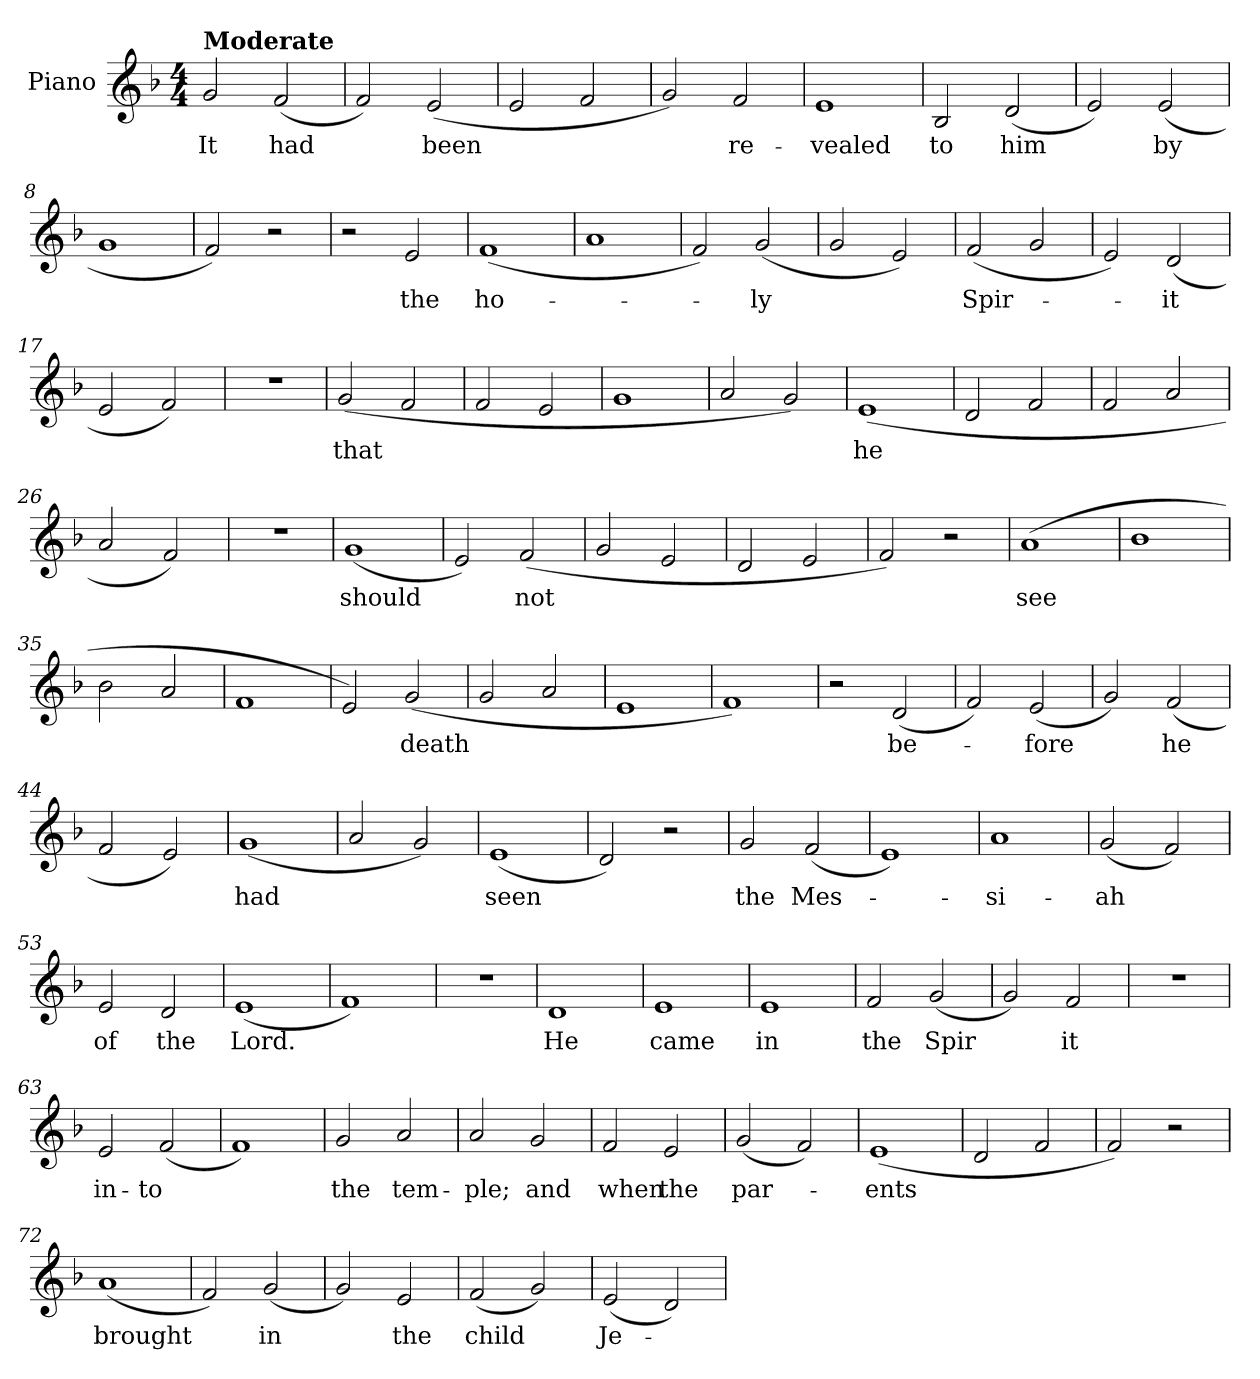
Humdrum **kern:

**kern	**text
*part1	*part1
*staff1	*staff1
*I"Piano	*
*I'Pno.	*
*clefG2	*
*k[b-]	*
*M4/4	*
*MM120	*
=1	=1
!LO:TX:a:B:t=Moderate	!
!	!LO:LY:b
2g/	It
!	!LO:LY:b
(<2f/	had
=2	=2
2f/)	.
!	!LO:LY:b
(>2e/	been
=3	=3
2e/	.
2f/	.
=4	=4
2g/)	.
!	!LO:LY:b
2f/	re-
=5	=5
!	!LO:LY:b
1e	-vealed
=6	=6
!	!LO:LY:b
2B-/	to
!	!LO:LY:b
(>2d/	him
=7	=7
2e/)	.
!	!LO:LY:b
(>2e/	by
=8	=8
1g	.
=9	=9
2f/)	.
2r	.
=10	=10
2r	.
!	!LO:LY:b
2e/	the
=11	=11
!	!LO:LY:b
(>1f	ho-
=12	=12
1a	.
=13	=13
2f/)	.
!	!LO:LY:b
(<2g/	-ly
=14	=14
2g/	.
2e/)	.
!!LO:LB:g=z
=15	=15
!	!LO:LY:b
(>2f/	Spir-
2g/	.
!!LO:LB:g=z
=16	=16
2e/)	.
!	!LO:LY:b
(>2d/	-it
=17	=17
2e/	.
2f/)	.
=18	=18
1r	.
=19	=19
!	!LO:LY:b
(<2g/	that
2f/	.
=20	=20
2f/	.
2e/	.
=21	=21
1g	.
=22	=22
2a/	.
2g/)	.
=23	=23
!	!LO:LY:b
(<1e	he
=24	=24
2d/	.
2f/	.
=25	=25
2f/	.
2a/	.
=26	=26
2a/	.
2f/)	.
=27	=27
1r	.
=28	=28
!	!LO:LY:b
(<1g	should
=29	=29
2e/)	.
!	!LO:LY:b
(>2f/	not
=30	=30
2g/	.
2e/	.
=31	=31
2d/	.
2e/	.
!!LO:LB:g=z
=32	=32
2f/)	.
2r	.
=33	=33
!	!LO:LY:b
(>1a	see
=34	=34
1b-	.
=35	=35
2b-\	.
2a/	.
=36	=36
1f	.
=37	=37
2e/)	.
!	!LO:LY:b
(>2g/	death
=38	=38
2g/	.
2a/	.
=39	=39
1e	.
=40	=40
1f)	.
=41	=41
2r	.
!	!LO:LY:b
(>2d/	be-
=42	=42
2f/)	.
!	!LO:LY:b
(>2e/	-fore
=43	=43
2g/)	.
!	!LO:LY:b
(<2f/	he
=44	=44
2f/	.
2e/)	.
=45	=45
!	!LO:LY:b
(>1g	had
=46	=46
2a/	.
2g/)	.
=47	=47
!	!LO:LY:b
(<1e	seen
!!LO:LB:g=z
=48	=48
2d/)	.
2r	.
=49	=49
!	!LO:LY:b
2g/	the
!	!LO:LY:b
(<2f/	Mes-
=50	=50
1e)	.
=51	=51
!	!LO:LY:b
1a	-si-
=52	=52
!	!LO:LY:b
(<2g/	-ah
2f/)	.
=53	=53
!	!LO:LY:b
2e/	of
!	!LO:LY:b
2d/	the
=54	=54
!	!LO:LY:b
(>1e	Lord.
=55	=55
1f)	.
=56	=56
1r	.
=57	=57
!	!LO:LY:b
1d	He
=58	=58
!	!LO:LY:b
1e	came
=59	=59
!	!LO:LY:b
1e	in
=60	=60
!	!LO:LY:b
2f/	the
!	!LO:LY:b
(<2g/	Spir
=61	=61
2g/)	.
!	!LO:LY:b
2f/	it
!!LO:LB:g=z
=62	=62
1r	.
!!LO:LB:g=z
=63	=63
!	!LO:LY:b
2e/	in-
!	!LO:LY:b
(>2f/	-to
=64	=64
1f)	.
=65	=65
!	!LO:LY:b
2g/	the
!	!LO:LY:b
2a/	tem-
=66	=66
!	!LO:LY:b
2a/	-ple;
!	!LO:LY:b
2g/	and
=67	=67
!	!LO:LY:b
2f/	when
!	!LO:LY:b
2e/	the
=68	=68
!	!LO:LY:b
(<2g/	par-
2f/)	.
=69	=69
!	!LO:LY:b
(<1e	-ents
=70	=70
2d/	.
2f/	.
=71	=71
2f/)	.
2r	.
=72	=72
!	!LO:LY:b
(<1a	brought
=73	=73
2f/)	.
!	!LO:LY:b
(<2g/	in
=74	=74
2g/)	.
!	!LO:LY:b
2e/	the
=75	=75
!	!LO:LY:b
(>2f/	child
2g/)	.
!!LO:LB:g=z
=76	=76
!	!LO:LY:b
(<2e/	Je-
2d/)	.
=	=
*-	*-
